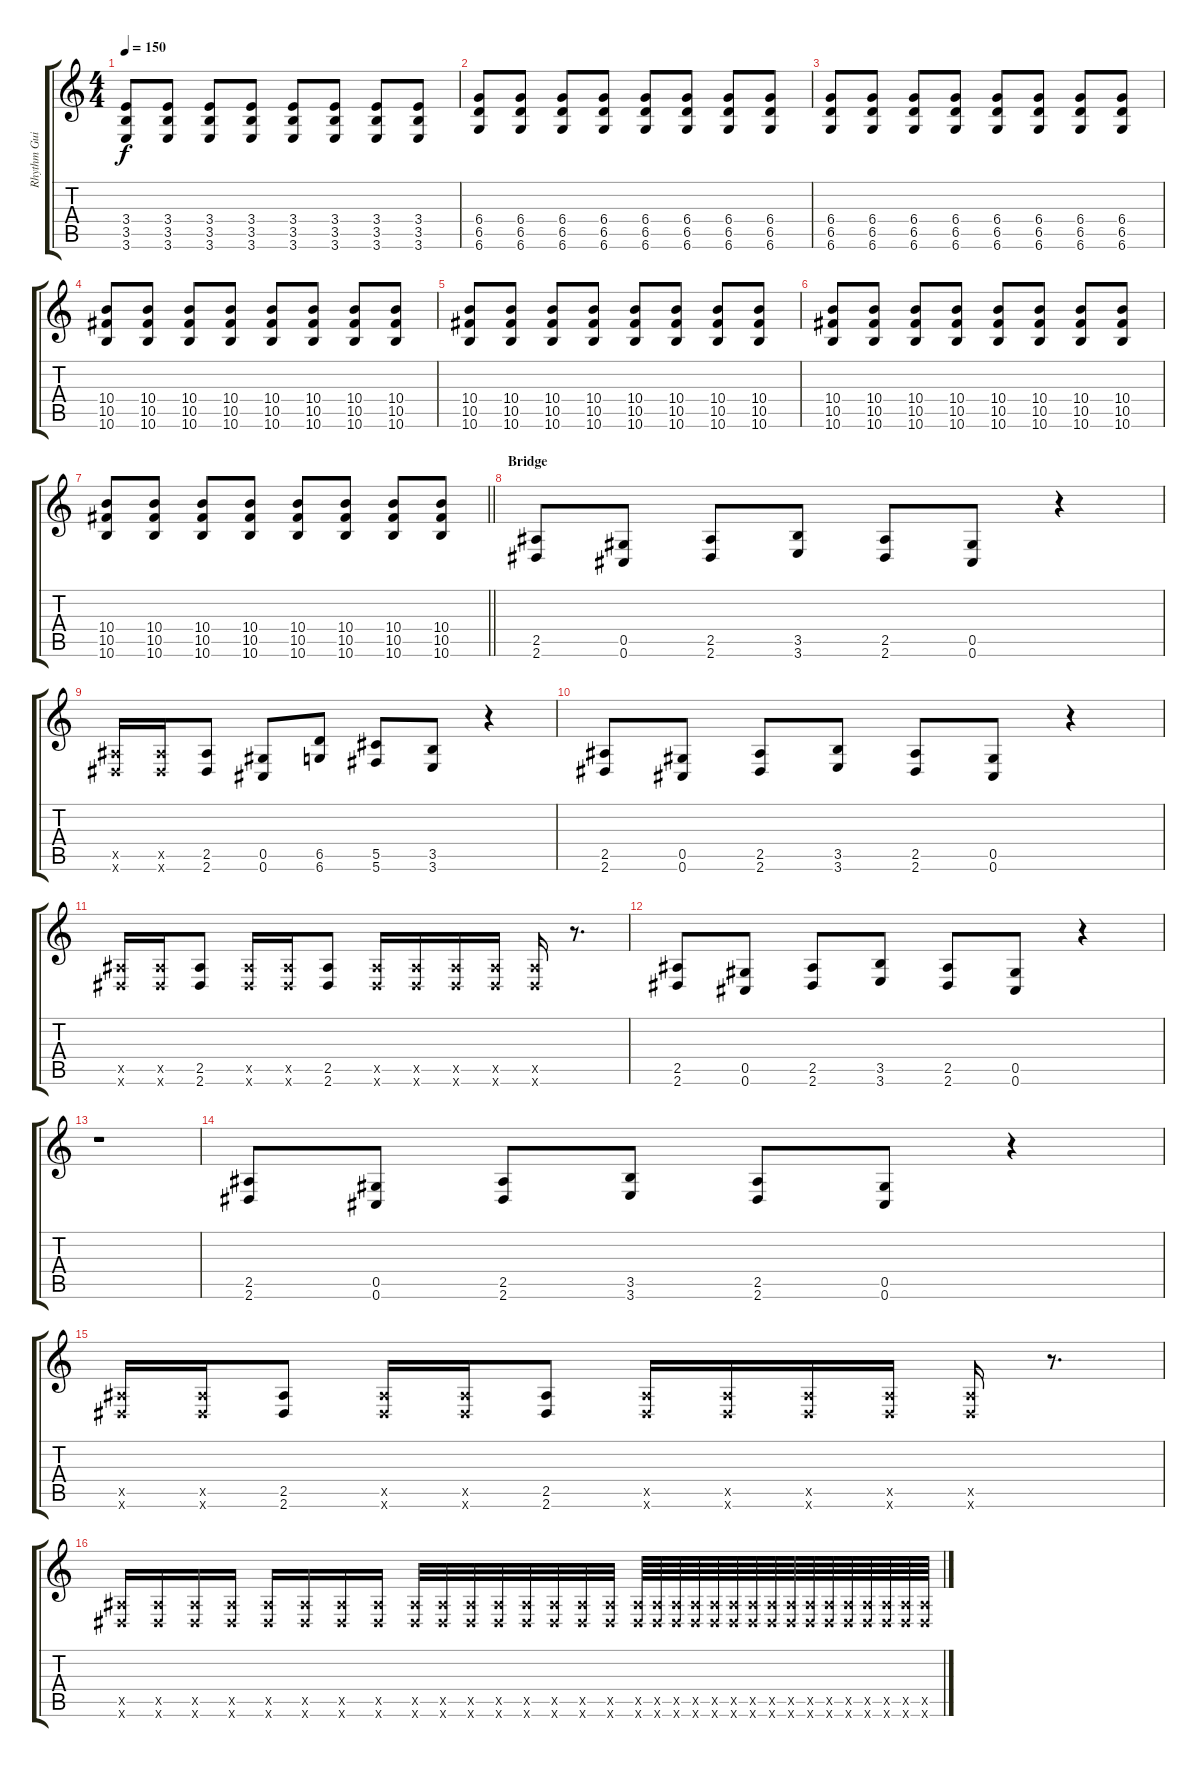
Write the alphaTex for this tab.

\track ("Rhythm Guitar I" "Rhythm Gui") {instrument distortionguitar}
\staff {score tabs}
\tuning (Eb4 Bb3 Gb3 Db3 Ab2 Db2) {hide}
\ts (4 4)
\tempo 150
\clef g2
\ks c
(3.4 3.5 3.6).8{dy f} (3.4 3.5 3.6).8 (3.4 3.5 3.6).8 (3.4 3.5 3.6).8 (3.4 3.5 3.6).8 (3.4 3.5 3.6).8 (3.4 3.5 3.6).8 (3.4 3.5 3.6).8 |
(6.4 6.5 6.6).8 (6.4 6.5 6.6).8 (6.4 6.5 6.6).8 (6.4 6.5 6.6).8 (6.4 6.5 6.6).8 (6.4 6.5 6.6).8 (6.4 6.5 6.6).8 (6.4 6.5 6.6).8 |
(6.4 6.5 6.6).8 (6.4 6.5 6.6).8 (6.4 6.5 6.6).8 (6.4 6.5 6.6).8 (6.4 6.5 6.6).8 (6.4 6.5 6.6).8 (6.4 6.5 6.6).8 (6.4 6.5 6.6).8 |
(10.4 10.5 10.6).8 (10.4 10.5 10.6).8 (10.4 10.5 10.6).8 (10.4 10.5 10.6).8 (10.4 10.5 10.6).8 (10.4 10.5 10.6).8 (10.4 10.5 10.6).8 (10.4 10.5 10.6).8 |
(10.4 10.5 10.6).8 (10.4 10.5 10.6).8 (10.4 10.5 10.6).8 (10.4 10.5 10.6).8 (10.4 10.5 10.6).8 (10.4 10.5 10.6).8 (10.4 10.5 10.6).8 (10.4 10.5 10.6).8 |
(10.4 10.5 10.6).8 (10.4 10.5 10.6).8 (10.4 10.5 10.6).8 (10.4 10.5 10.6).8 (10.4 10.5 10.6).8 (10.4 10.5 10.6).8 (10.4 10.5 10.6).8 (10.4 10.5 10.6).8 |
\barLineRight lightlight
(10.4 10.5 10.6).8 (10.4 10.5 10.6).8 (10.4 10.5 10.6).8 (10.4 10.5 10.6).8 (10.4 10.5 10.6).8 (10.4 10.5 10.6).8 (10.4 10.5 10.6).8 (10.4 10.5 10.6).8 |
\section ("" "Bridge")
(2.5 2.6).8 (0.5 0.6).8 (2.5 2.6).8 (3.5 3.6).8 (2.5 2.6).8 (0.5 0.6).8 r.4 |
(2.5{x} 2.6{x}).16 (2.5{x} 2.6{x}).16 (2.5 2.6).8 (0.5 0.6).8 (6.5 6.6).8 (5.5 5.6).8 (3.5 3.6).8 r.4 |
(2.5 2.6).8 (0.5 0.6).8 (2.5 2.6).8 (3.5 3.6).8 (2.5 2.6).8 (0.5 0.6).8 r.4 |
(2.5{x} 2.6{x}).16 (2.5{x} 2.6{x}).16 (2.5 2.6).8 (2.5{x} 2.6{x}).16 (2.5{x} 2.6{x}).16 (2.5 2.6).8 (2.5{x} 2.6{x}).16 (2.5{x} 2.6{x}).16 (2.5{x} 2.6{x}).16 (2.5{x} 2.6{x}).16 (2.5{x} 2.6{x}).16 r.8{d} |
(2.5 2.6).8 (0.5 0.6).8 (2.5 2.6).8 (3.5 3.6).8 (2.5 2.6).8 (0.5 0.6).8 r.4 |
r.1 |
(2.5 2.6).8 (0.5 0.6).8 (2.5 2.6).8 (3.5 3.6).8 (2.5 2.6).8 (0.5 0.6).8 r.4 |
(2.5{x} 2.6{x}).16 (2.5{x} 2.6{x}).16 (2.5 2.6).8 (2.5{x} 2.6{x}).16 (2.5{x} 2.6{x}).16 (2.5 2.6).8 (2.5{x} 2.6{x}).16 (2.5{x} 2.6{x}).16 (2.5{x} 2.6{x}).16 (2.5{x} 2.6{x}).16 (2.5{x} 2.6{x}).16 r.8{d} |
(2.5{x} 2.6{x}).16 (2.5{x} 2.6{x}).16 (2.5{x} 2.6{x}).16 (2.5{x} 2.6{x}).16 (2.5{x} 2.6{x}).16 (2.5{x} 2.6{x}).16 (2.5{x} 2.6{x}).16 (2.5{x} 2.6{x}).16 (2.5{x} 2.6{x}).32 (2.5{x} 2.6{x}).32 (2.5{x} 2.6{x}).32 (2.5{x} 2.6{x}).32 (2.5{x} 2.6{x}).32 (2.5{x} 2.6{x}).32 (2.5{x} 2.6{x}).32 (2.5{x} 2.6{x}).32 (2.5{x} 2.6{x}).64 (2.5{x} 2.6{x}).64 (2.5{x} 2.6{x}).64 (2.5{x} 2.6{x}).64 (2.5{x} 2.6{x}).64 (2.5{x} 2.6{x}).64 (2.5{x} 2.6{x}).64 (2.5{x} 2.6{x}).64 (2.5{x} 2.6{x}).64 (2.5{x} 2.6{x}).64 (2.5{x} 2.6{x}).64 (2.5{x} 2.6{x}).64 (2.5{x} 2.6{x}).64 (2.5{x} 2.6{x}).64 (2.5{x} 2.6{x}).64 (2.5{x} 2.6{x}).64
